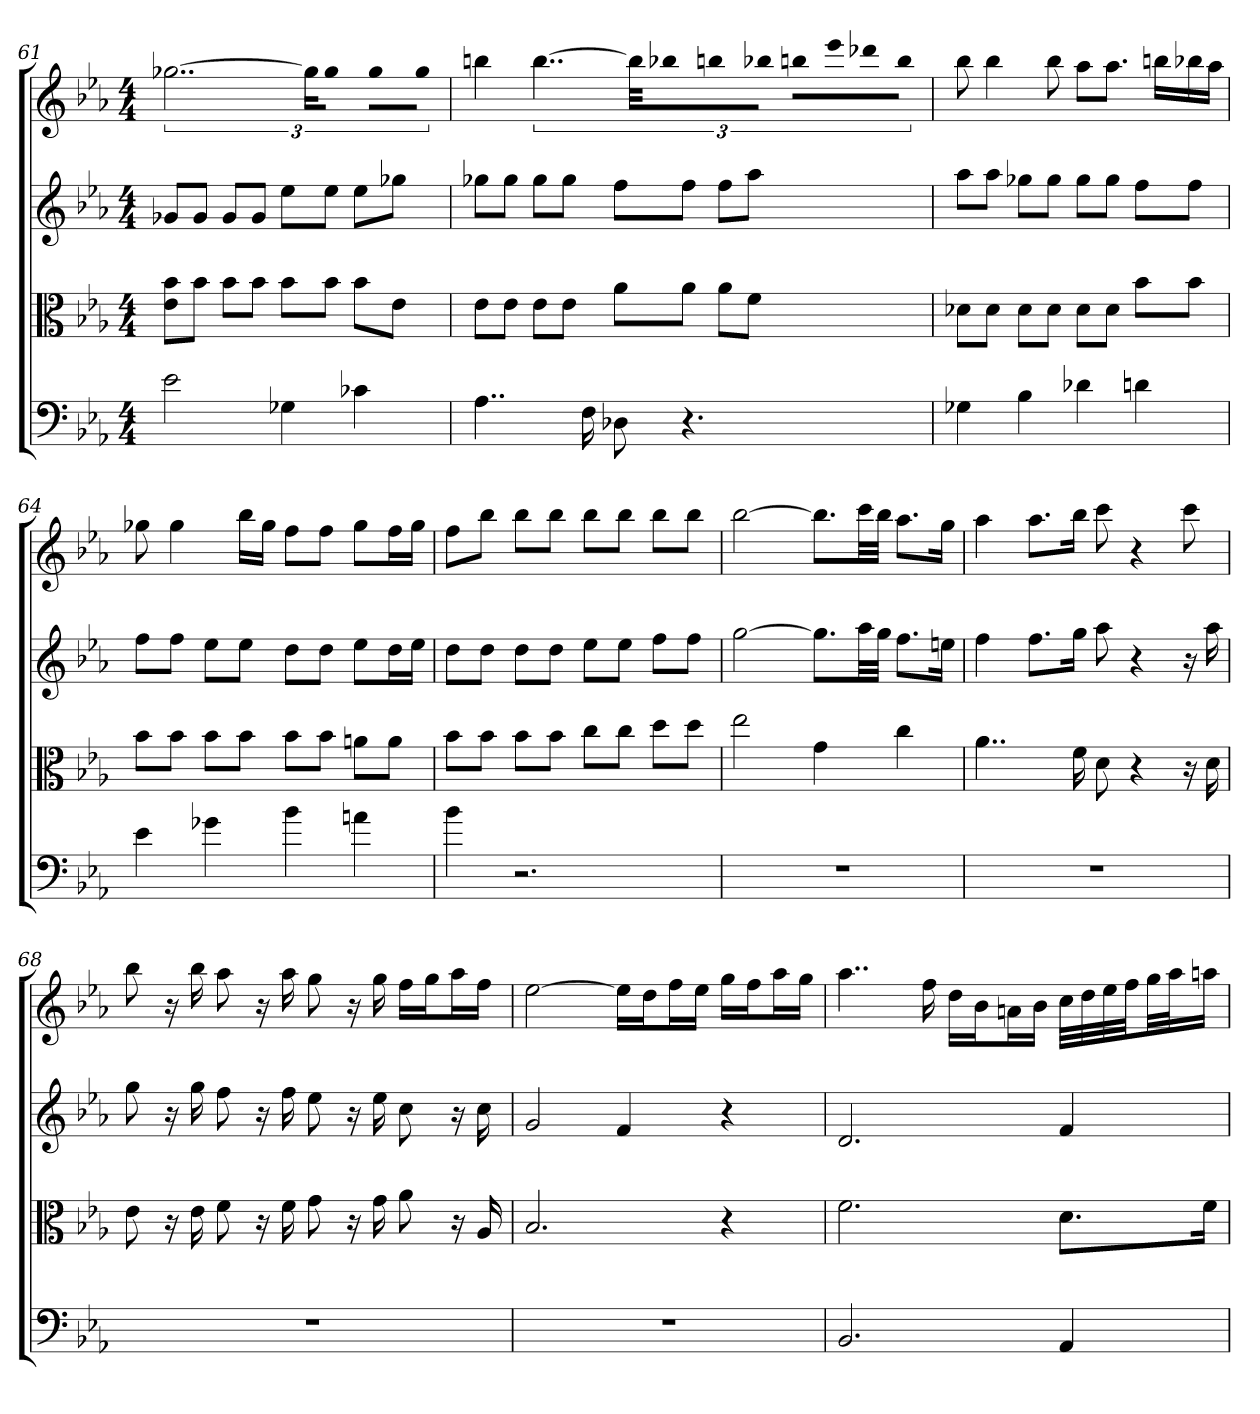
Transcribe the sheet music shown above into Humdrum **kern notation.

**kern	**kern	**kern	**kern
*part4	*part3	*part2	*part1
*staff4	*staff3	*staff2	*staff1
*clefF4	*clefC3	*	*
*k[b-e-a-]	*k[b-e-a-]	*k[b-e-a-]	*k[b-e-a-]
*E-:	*E-:	*E-:	*E-:
*M4/4	*M4/4	*M4/4	*M4/4
=61	=61	=61	=61
2e-	8e-\ 8b-\L	8g-XL	[3..gg-X
.	8b-\J	8g-J	.
.	8b-\L	8g-L	.
.	8b-\J	8g-J	.
4G-X	8b-\L	8ee-L	.
.	.	.	24gg-KL]
.	8b-\J	8ee-J	8gg-J
4c-X	8b-\L	8ee-L	8gg-L
.	8e-\J	8gg-XJ	8gg-J
=62	=62	=62	=62
4..A-	8e-\L	8gg-XL	4bbn
.	8e-\J	8gg-J	.
.	8e-\L	8gg-L	[6..bb
.	8e-\J	8gg-J	.
16F	.	.	.
8D-X	8a-\L	8ffL	.
.	.	.	48bbKLL]
.	.	.	16bb-XJ
4.r	8a-\J	8ffJ	16bbnL
.	.	.	16bb-XJJ
.	8a-\L	8ffL	16bbnLL
.	.	.	16eee-J
.	8f\J	8aa-J	16ddd-XL
.	.	.	16bbJJ
=63	=63	=63	=63
4G-X	8d-X\L	8aa-L	8bb-
.	8d-\J	8aa-J	4bb-
4B-	8d-\L	8gg-XL	.
.	8d-\J	8gg-J	8bb-
4d-X	8d-\L	8gg-L	8aa-L
.	8d-\J	8gg-J	8.aa-J
4dn	8b-\L	8ffL	.
.	.	.	16bbnLL
.	8b-\J	8ffJ	16bb-X
.	.	.	16aa-JJ
=64	=64	=64	=64
4e-	8b-\L	8ffL	8gg-X
.	8b-\J	8ffJ	4gg-
4g-X	8b-\L	8ee-L	.
.	8b-\J	8ee-J	16bb-LL
.	.	.	16gg-JJ
4b-	8b-\L	8ddL	8ffL
.	8b-\J	8ddJ	8ffJ
4an	8an\L	8ee-L	8gg-L
.	8a\J	16ddL	16ffL
.	.	16ee-JJ	16gg-JJ
=65	=65	=65	=65
4b-	8b-\L	8ddL	8ffL
.	8b-\J	8ddJ	8bb-J
2.r	8b-\L	8ddL	8bb-L
.	8b-\J	8ddJ	8bb-J
.	8cc\L	8ee-L	8bb-L
.	8cc\J	8ee-J	8bb-J
.	8dd\L	8ffL	8bb-L
.	8dd\J	8ffJ	8bb-J
=66	=66	=66	=66
1r	2ee-	[2gg	[2bb-
.	4g	8.ggL]	8.bb-L]
.	.	32aa-LL	32cccLL
.	.	32ggJJJ	32bb-JJJ
.	4cc	8.ffL	8.aa-L
.	.	16eenJk	16ggJk
=67	=67	=67	=67
1r	4..a-	4ff	4aa-
.	.	8.ffL	8.aa-L
.	16f	16ggJk	16bb-Jk
.	8d	8aa-	8ccc
.	4r	4r	4r
.	16r	16r	8ccc
.	16d	16aa-	.
=68	=68	=68	=68
1r	8e-	8gg	8bb-
.	16r	16r	16r
.	16e-	16gg	16bb-
.	8f	8ff	8aa-
.	16r	16r	16r
.	16f	16ff	16aa-
.	8g	8ee-	8gg
.	16r	16r	16r
.	16g	16ee-	16gg
.	8a-	8cc	16ffLL
.	.	.	16ggJ
.	16r	16r	16aa-L
.	16A-	16cc	16ffJJ
=69	=69	=69	=69
1r	2.B-	2g	[2ee-
.	.	4f	16ee-LL]
.	.	.	16ddJ
.	.	.	16ffL
.	.	.	16ee-JJ
.	4r	4r	16ggLL
.	.	.	16ffJ
.	.	.	16aa-L
.	.	.	16ggJJ
=70	=70	=70	=70
2.BB-	2.f	2.d	4..aa-
.	.	.	16ff
.	.	.	16ddLL
.	.	.	16b-J
.	.	.	16anL
.	.	.	16b-JJ
4AA-	8.d\L	4f	32ccLLL
.	.	.	32dd
.	.	.	32ee-
.	.	.	32ffJJ
.	.	.	32ggLL
.	.	.	32aa-J
.	16f\Jk	.	16aanJJ
=	=	=	=
*-	*-	*-	*-
